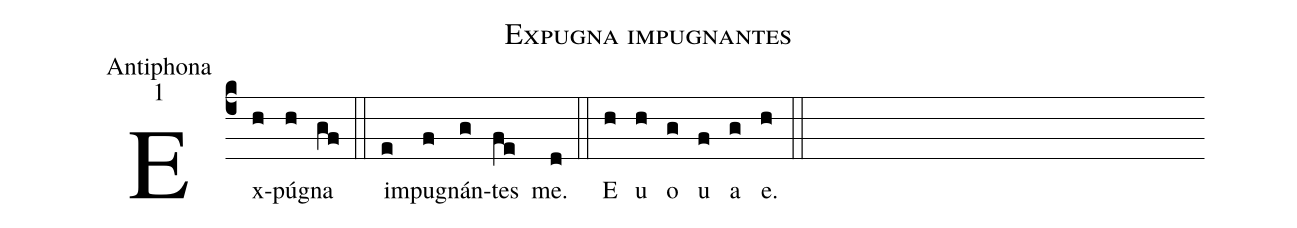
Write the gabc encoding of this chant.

name:Expugna impugnantes;
office-part:Antiphona;
mode:1;
%%
(c4)Ex(h)pú(h)gna(gf) (::) im(e)pu(f)gnán(g)tes(fe) me.(d) (::) E(h) u(h) o(g) u(f) a(g) e.(h) (::)
